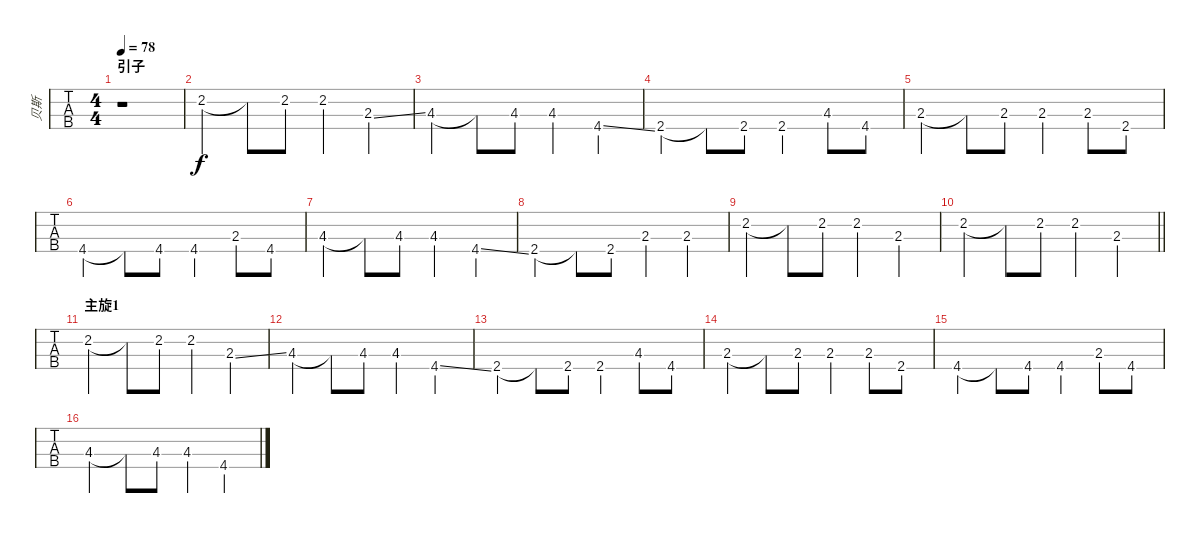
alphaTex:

\track ("贝斯" "贝斯") {instrument electricbassfinger}
\staff {tabs}
\tuning (G2 D2 A1 E1) {hide}
\ts (4 4)
\section ("" "引子")
\tempo 78
\clef f4
\ks e
r.1{dy f instrument electricbassfinger} |
2.2.4 2.2{t}.8 2.2.8 2.2.4 2.3{ss}.4 |
4.3.4 4.3{t}.8 4.3.8 4.3.4 4.4{ss}.4 |
2.4.4 2.4{t}.8 2.4.8 2.4.4 4.3.8 4.4.8 |
2.3.4 2.3{t}.8 2.3.8 2.3.4 2.3.8 2.4.8 |
4.4.4 4.4{t}.8 4.4.8 4.4.4 2.3.8 4.4.8 |
4.3.4 4.3{t}.8 4.3.8 4.3.4 4.4{ss}.4 |
2.4.4 2.4{t}.8 2.4.8 2.3.4 2.3.4 |
2.2.4 2.2{t}.8 2.2.8 2.2.4 2.3.4 |
\barLineRight lightlight
2.2.4 2.2{t}.8 2.2.8 2.2.4 2.3.4 |
\section ("" "主旋1")
2.2.4 2.2{t}.8 2.2.8 2.2.4 2.3{ss}.4 |
4.3.4 4.3{t}.8 4.3.8 4.3.4 4.4{ss}.4 |
2.4.4 2.4{t}.8 2.4.8 2.4.4 4.3.8 4.4.8 |
2.3.4 2.3{t}.8 2.3.8 2.3.4 2.3.8 2.4.8 |
4.4.4 4.4{t}.8 4.4.8 4.4.4 2.3.8 4.4.8 |
4.3.4 4.3{t}.8 4.3.8 4.3.4 4.4{ss}.4
